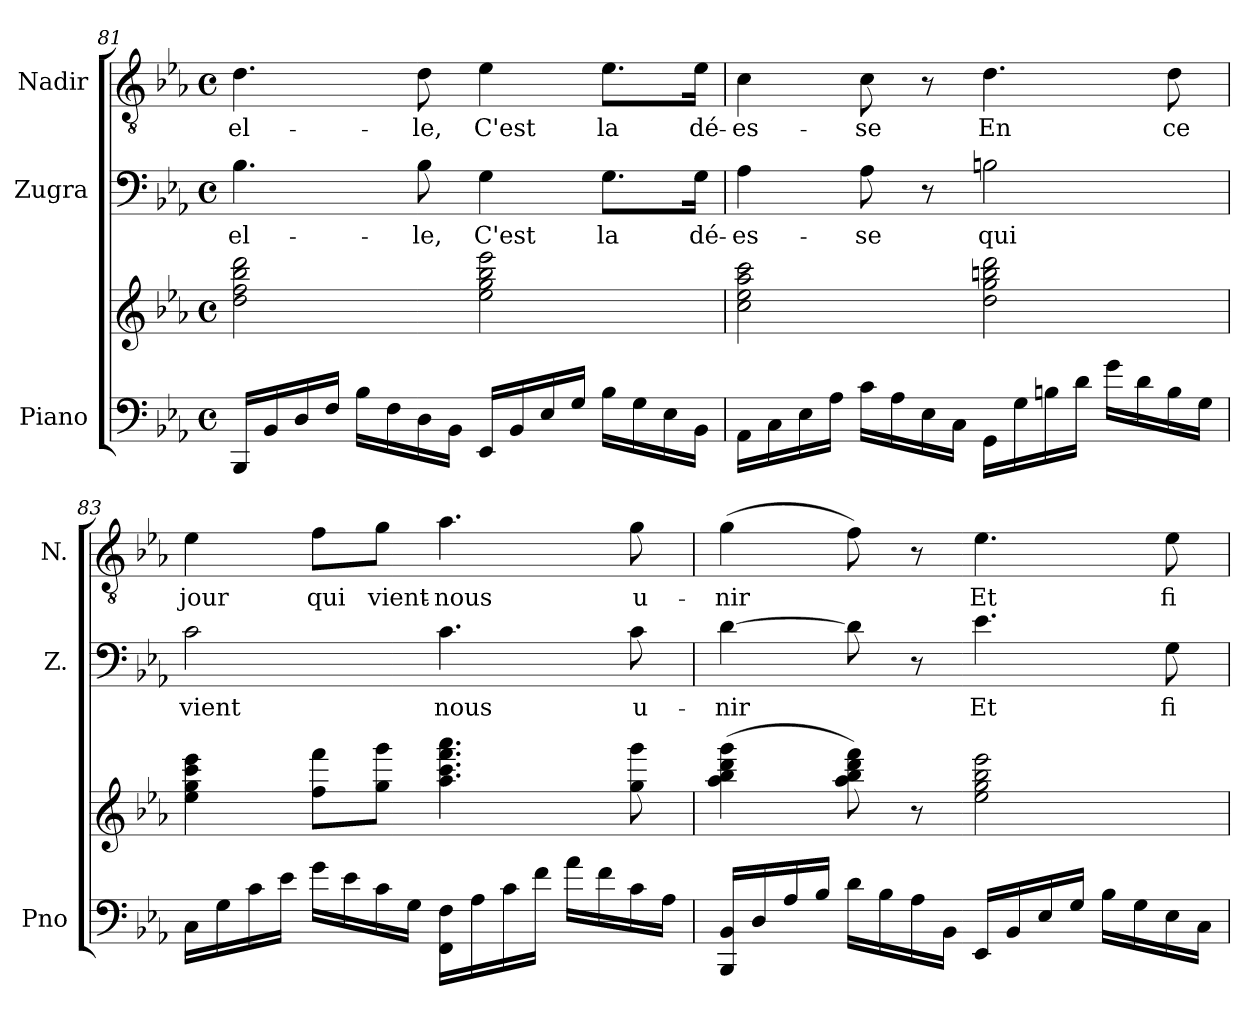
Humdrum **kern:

**kern	**kern	**kern	**text	**kern	**text
*part3	*part3	*part2	*part2	*part1	*part1
*staff4	*staff3	*staff2	*staff2	*staff1	*staff1
*I"Piano	*	*I"Zugra	*	*I"Nadir	*
*I'Pno	*	*I'Z.	*	*I'N.	*
*clefF4	*clefG2	*clefF4	*	*clefGv2	*
*k[b-e-a-]	*k[b-e-a-]	*k[b-e-a-]	*	*k[b-e-a-]	*
*M4/4	*M4/4	*M4/4	*	*M4/4	*
*met(c)	*met(c)	*met(c)	*	*met(c)	*
=81	=81	=81	=81	=81	=81
16BBB-/LL	2dd\ 2ff\ 2bb-\ 2ddd\	4.B-\	el-	4.d\	el-
16BB-/	.	.	.	.	.
16D/	.	.	.	.	.
16F/JJ	.	.	.	.	.
16B-\LL	.	.	.	.	.
16F\	.	.	.	.	.
16D\	.	8B-\	-le,	8d\	-le,
16BB-\JJ	.	.	.	.	.
16EE-/LL	2ee-\ 2gg\ 2bb-\ 2eee-\	4G\	C'est	4e-\	C'est
16BB-/	.	.	.	.	.
16E-/	.	.	.	.	.
16G/JJ	.	.	.	.	.
16B-\LL	.	8.G\L	la	8.e-\L	la
16G\	.	.	.	.	.
16E-\	.	.	.	.	.
16BB-\JJ	.	16G\Jk	dé-	16e-\Jk	dé-
=82	=82	=82	=82	=82	=82
16AA-\LL	2cc\ 2ee-\ 2aa-\ 2ccc\	4A-\	-es-	4c\	-es-
16C\	.	.	.	.	.
16E-\	.	.	.	.	.
16A-\JJ	.	.	.	.	.
16c\LL	.	8A-\	-se	8c\	-se
16A-\	.	.	.	.	.
16E-\	.	8r	.	8r	.
16C\JJ	.	.	.	.	.
16GG\LL	2dd\ 2gg\ 2bbn\ 2ddd\	2Bn\	qui	4.d\	En
16G\	.	.	.	.	.
16Bn\	.	.	.	.	.
16d\JJ	.	.	.	.	.
16g\LL	.	.	.	.	.
16d\	.	.	.	.	.
16B\	.	.	.	8d\	ce
16G\JJ	.	.	.	.	.
!!LO:PB:g=z
=83	=83	=83	=83	=83	=83
16C\LL	4ee-\ 4gg\ 4ccc\ 4eee-\	2c\	vient	4e-\	jour
16G\	.	.	.	.	.
16c\	.	.	.	.	.
16e-\JJ	.	.	.	.	.
16g\LL	8ff\ 8fff\L	.	.	8f\L	qui
16e-\	.	.	.	.	.
16c\	8gg\ 8ggg\J	.	.	8g\J	vient-
16G\JJ	.	.	.	.	.
16FF\ 16F\LL	4.aa-\ 4.ccc\ 4.fff\ 4.aaa-\	4.c\	nous	4.a-\	-nous
16A-\	.	.	.	.	.
16c\	.	.	.	.	.
16f\JJ	.	.	.	.	.
16a-\LL	.	.	.	.	.
16f\	.	.	.	.	.
16c\	8gg\ 8ggg\	8c\	u-	8g\	u-
16A-\JJ	.	.	.	.	.
=84	=84	=84	=84	=84	=84
16BBB-/ 16BB-/LL	(4aa-\ 4bb-\ 4ddd\ 4ggg\	[4d\	-nir	(4g\	-nir
16D/	.	.	.	.	.
16A-/	.	.	.	.	.
16B-/JJ	.	.	.	.	.
16d\LL	8aa-\ 8bb-\ 8ddd\ 8fff\)	8d\]	.	8f\)	.
16B-\	.	.	.	.	.
16A-\	8r	8r	.	8r	.
16BB-\JJ	.	.	.	.	.
16EE-/LL	2ee-\ 2gg\ 2bb-\ 2eee-\	4.e-\	Et	4.e-\	Et
16BB-/	.	.	.	.	.
16E-/	.	.	.	.	.
16G/JJ	.	.	.	.	.
16B-\LL	.	.	.	.	.
16G\	.	.	.	.	.
16E-\	.	8G\	fi-	8e-\	fi-
16C\JJ	.	.	.	.	.
=	=	=	=	=	=
*-	*-	*-	*-	*-	*-
